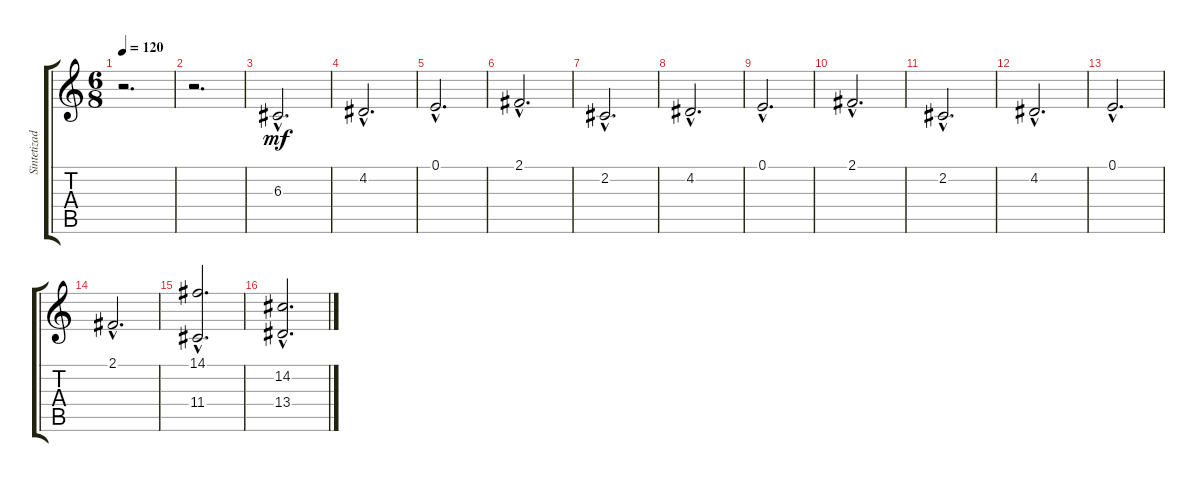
\track ("Sintetizador" "Sintetizad") {instrument stringensemble1}
\staff {score tabs}
\tuning (E4 B3 G3 D3 A2 E2) {hide}
\ts (6 8)
\tempo 120
\clef g2
\ks c
r.2{d dy mf} |
r.2{d} |
6.3{hac}.2{d} |
4.2{hac}.2{d} |
0.1{hac}.2{d} |
2.1{hac}.2{d} |
2.2{hac}.2{d} |
4.2{hac}.2{d} |
0.1{hac}.2{d} |
2.1{hac}.2{d} |
2.2{hac}.2{d} |
4.2{hac}.2{d} |
0.1{hac}.2{d} |
2.1{hac}.2{d} |
(14.1{hac} 11.4{hac}).2{d} |
(14.2{hac} 13.4{hac}).2{d}
